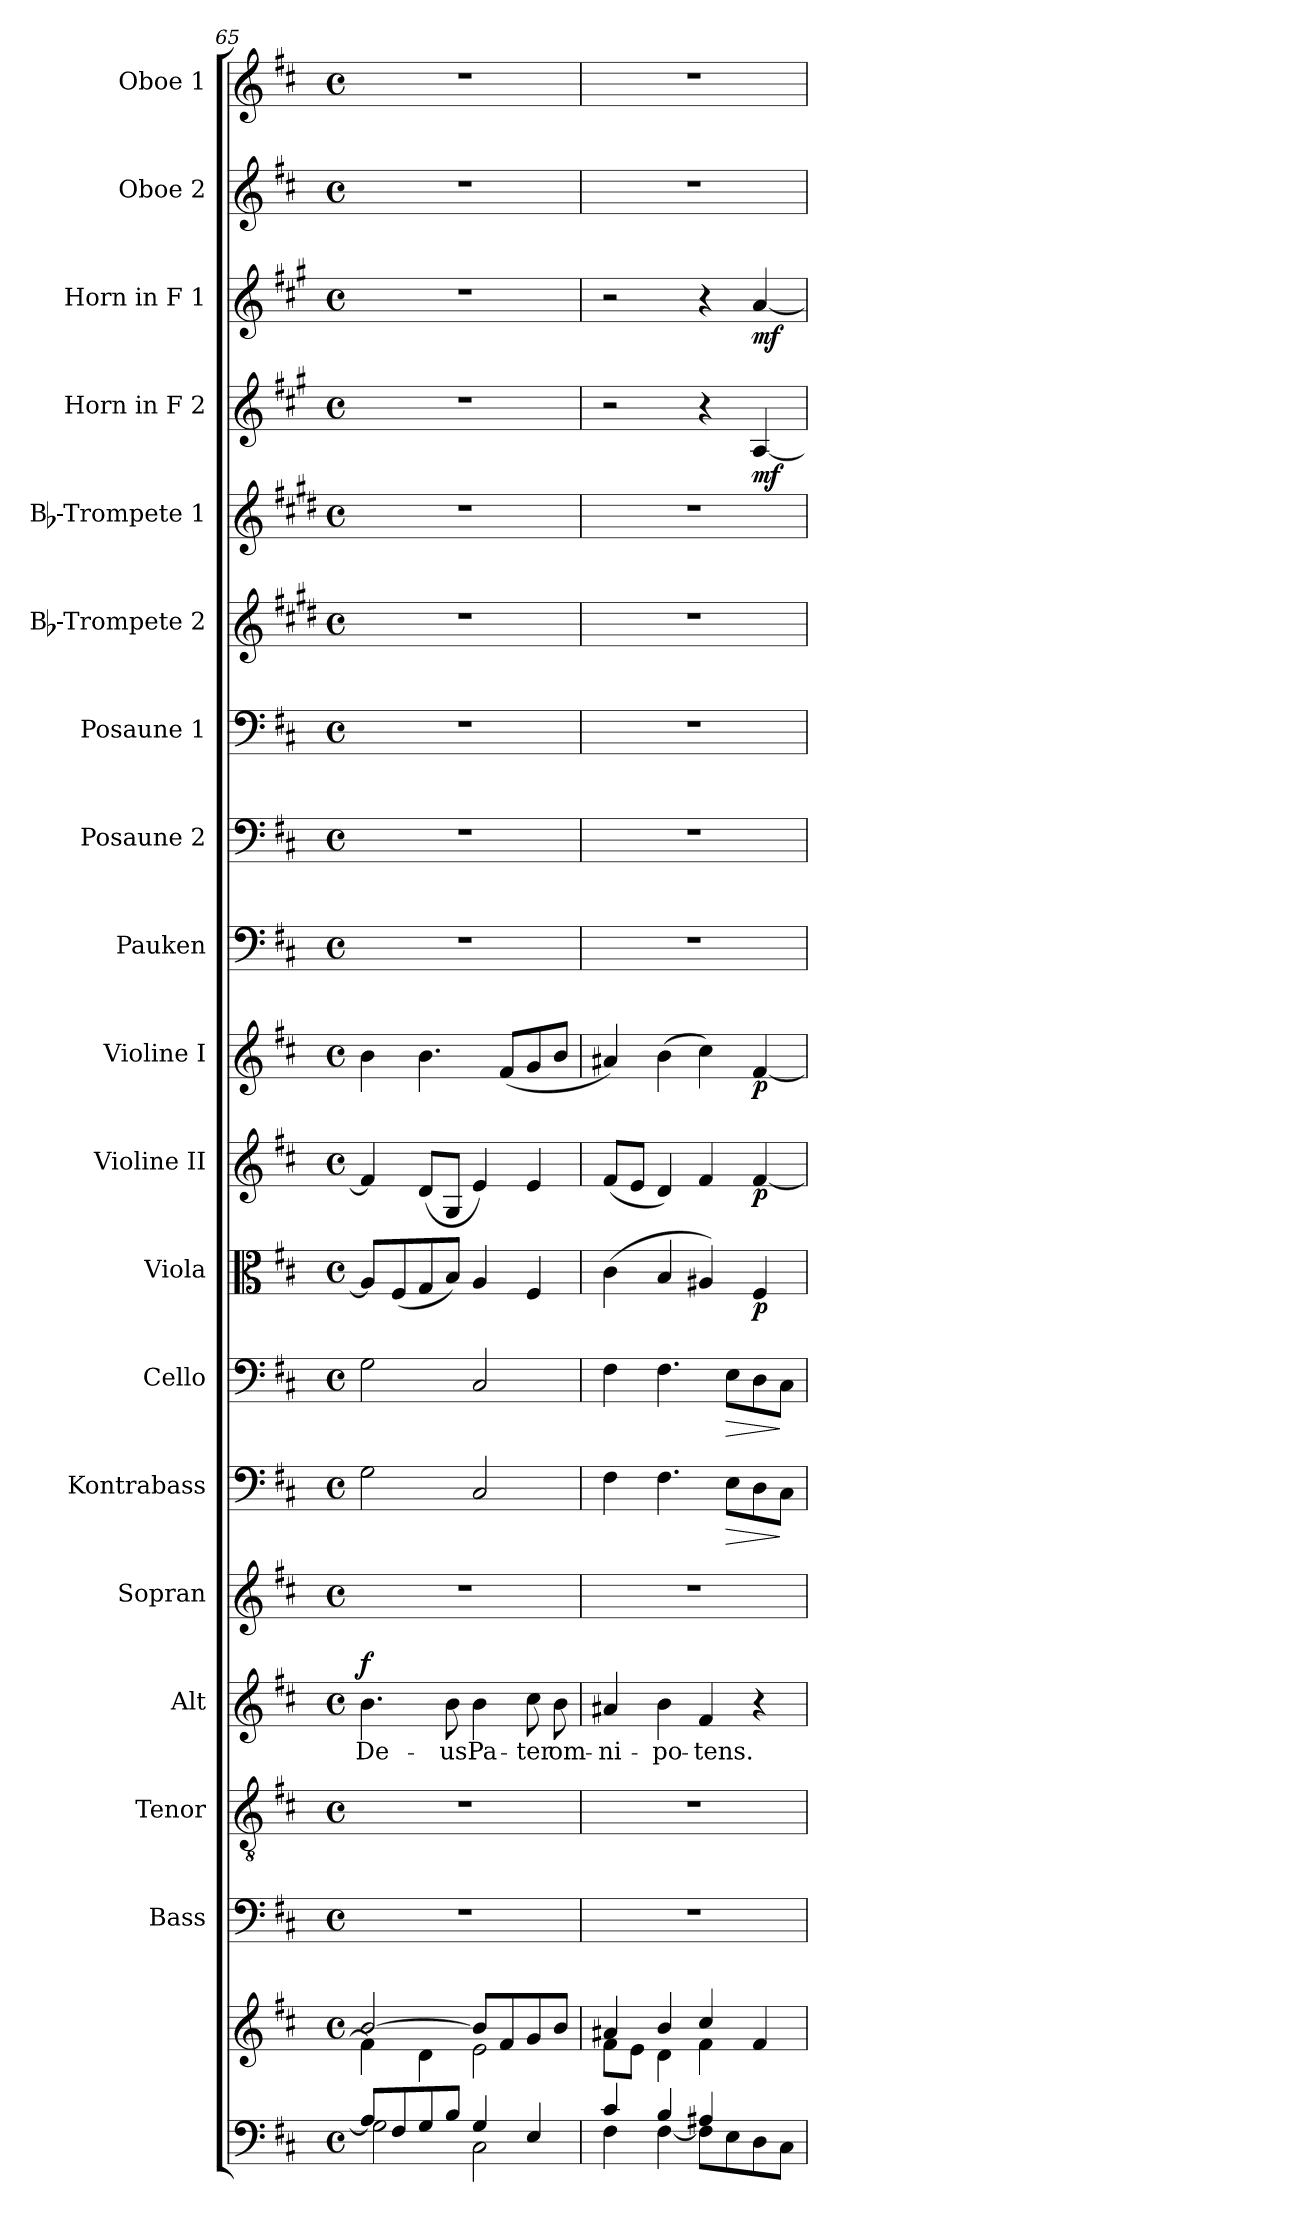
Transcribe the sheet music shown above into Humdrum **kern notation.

**kern	**kern	**kern	**kern	**kern	**text	**dynam	**kern	**kern	**dynam	**kern	**dynam	**kern	**dynam	**kern	**dynam	**kern	**dynam	**kern	**kern	**kern	**kern	**kern	**kern	**dynam	**kern	**dynam	**kern	**kern
*part19	*part19	*part18	*part17	*part16	*part16	*part16	*part15	*part14	*part14	*part13	*part13	*part12	*part12	*part11	*part11	*part10	*part10	*part9	*part8	*part7	*part6	*part5	*part4	*part4	*part3	*part3	*part2	*part1
*staff20	*staff19	*staff18	*staff17	*staff16	*staff16	*staff16	*staff15	*staff14	*staff14	*staff13	*staff13	*staff12	*staff12	*staff11	*staff11	*staff10	*staff10	*staff9	*staff8	*staff7	*staff6	*staff5	*staff4	*staff4	*staff3	*staff3	*staff2	*staff1
*	*	*I"Bass	*I"Tenor	*I"Alt	*	*	*I"Sopran	*I"Kontrabass	*	*I"Cello	*	*I"Viola	*	*I"Violine II	*	*I"Violine I	*	*I"Pauken	*I"Posaune 2	*I"Posaune 1	*I"Bb-Trompete 2	*I"Bb-Trompete 1	*I"Horn in F 2	*	*I"Horn in F 1	*	*I"Oboe 2	*I"Oboe 1
*	*	*I'B.	*I'T.	*I'A.	*	*	*I'S.	*I'Kb.	*	*	*	*I'Vla.	*	*I'Vl. II	*	*I'Vl. I	*	*I'Pk.	*I'Pos. 2	*I'Pos. 1	*I'Bb Trp. 2	*I'Bb Trp. 1	*	*	*	*	*I'Ob. 2	*I'Ob. 1
!!LO:PB:g=z
*clefF4	*clefG2	*clefF4	*clefGv2	*clefG2	*	*	*clefG2	*clefF4	*	*clefF4	*	*clefC3	*	*clefG2	*	*clefG2	*	*clefF4	*clefF4	*clefF4	*clefG2	*clefG2	*clefG2	*	*clefG2	*	*clefG2	*clefG2
*	*	*	*	*	*	*	*	*ITrd7c12	*	*	*	*	*	*	*	*	*	*	*	*	*ITrd1c2	*ITrd1c2	*ITrd4c7	*	*ITrd4c7	*	*	*
*k[f#c#]	*k[f#c#]	*k[f#c#]	*k[f#c#]	*k[f#c#]	*	*	*k[f#c#]	*k[f#c#]	*	*k[f#c#]	*	*k[f#c#]	*	*k[f#c#]	*	*k[f#c#]	*	*k[f#c#]	*k[f#c#]	*k[f#c#]	*k[f#c#]	*k[f#c#]	*k[f#c#]	*	*k[f#c#]	*	*k[f#c#]	*k[f#c#]
*D:	*D:	*D:	*D:	*D:	*	*	*D:	*D:	*	*D:	*	*D:	*	*D:	*	*D:	*	*D:	*D:	*D:	*D:	*D:	*D:	*	*D:	*	*D:	*D:
*M4/4	*M4/4	*M4/4	*M4/4	*M4/4	*	*	*M4/4	*M4/4	*	*M4/4	*	*M4/4	*	*M4/4	*	*M4/4	*	*M4/4	*M4/4	*M4/4	*M4/4	*M4/4	*M4/4	*	*M4/4	*	*M4/4	*M4/4
*met(c)	*met(c)	*met(c)	*met(c)	*met(c)	*	*	*met(c)	*met(c)	*	*met(c)	*	*met(c)	*	*met(c)	*	*met(c)	*	*met(c)	*met(c)	*met(c)	*met(c)	*met(c)	*met(c)	*	*met(c)	*	*met(c)	*met(c)
=65	=65	=65	=65	=65	=65	=65	=65	=65	=65	=65	=65	=65	=65	=65	=65	=65	=65	=65	=65	=65	=65	=65	=65	=65	=65	=65	=65	=65
*^	*^	*	*	*	*	*	*	*	*	*	*	*	*	*	*	*	*	*	*	*	*	*	*	*	*	*	*	*
!	!	!	!	!	!	!	!LO:LY:b	!LO:DY:a	!	!	!	!	!	!	!	!	!	!	!	!	!	!	!	!	!	!	!	!	!	!
8A/L]	2G\	[>2b/	4f#\]	1r	1r	4.b\	De-	f	1r	2GG\	.	2G\	.	8A/L]	.	4f#/]	.	4b\	.	1r	1r	1r	1r	1r	1r	.	1r	.	1r	1r
8F#/	.	.	.	.	.	.	.	.	.	.	.	.	.	(<8F#/	.	.	.	.	.	.	.	.	.	.	.	.	.	.	.	.
8G/	.	.	4d\	.	.	.	.	.	.	.	.	.	.	8G/	.	(<8d/L	.	4.b\	.	.	.	.	.	.	.	.	.	.	.	.
!	!	!	!	!	!	!	!LO:LY:b	!	!	!	!	!	!	!	!	!	!	!	!	!	!	!	!	!	!	!	!	!	!	!
8B/J	.	.	.	.	.	8b\	-us	.	.	.	.	.	.	8B/J)	.	8G/J	.	.	.	.	.	.	.	.	.	.	.	.	.	.
!	!	!	!	!	!	!	!LO:LY:b	!	!	!	!	!	!	!	!	!	!	!	!	!	!	!	!	!	!	!	!	!	!	!
4G/	2C#\	8b/L]	2e\	.	.	4b\	Pa-	.	.	2CC#/	.	2C#/	.	4A/	.	4e/)	.	.	.	.	.	.	.	.	.	.	.	.	.	.
.	.	8f#/	.	.	.	.	.	.	.	.	.	.	.	.	.	.	.	(<8f#/L	.	.	.	.	.	.	.	.	.	.	.	.
!	!	!	!	!	!	!	!LO:LY:b	!	!	!	!	!	!	!	!	!	!	!	!	!	!	!	!	!	!	!	!	!	!	!
4E/	.	8g/	.	.	.	8cc#\	-ter	.	.	.	.	.	.	4F#/	.	4e/	.	8g/	.	.	.	.	.	.	.	.	.	.	.	.
!	!	!	!	!	!	!	!LO:LY:b	!	!	!	!	!	!	!	!	!	!	!	!	!	!	!	!	!	!	!	!	!	!	!
.	.	8b/J	.	.	.	8b\	om-	.	.	.	.	.	.	.	.	.	.	8b/J	.	.	.	.	.	.	.	.	.	.	.	.
=66	=66	=66	=66	=66	=66	=66	=66	=66	=66	=66	=66	=66	=66	=66	=66	=66	=66	=66	=66	=66	=66	=66	=66	=66	=66	=66	=66	=66	=66	=66
!	!	!	!	!	!	!	!LO:LY:b	!	!	!	!	!	!	!	!	!	!	!	!	!	!	!	!	!	!	!	!	!	!	!
4c#/	4F#\	4a#X/	8f#\L	1r	1r	4a#X/	-ni-	.	1r	4FF#\	.	4F#\	.	(>4c#\	.	(<8f#/L	.	4a#X/)	.	1r	1r	1r	1r	1r	2r	.	2r	.	1r	1r
.	.	.	8e\J	.	.	.	.	.	.	.	.	.	.	.	.	8e/J	.	.	.	.	.	.	.	.	.	.	.	.	.	.
!	!	!	!	!	!	!	!LO:LY:b	!	!	!	!	!	!	!	!	!	!	!	!	!	!	!	!	!	!	!	!	!	!	!
4B/	[<4F#\	4b/	4d\	.	.	4b\	-po-	.	.	4.FF#\	.	4.F#\	.	4B/	.	4d/)	.	(>4b\	.	.	.	.	.	.	.	.	.	.	.	.
!	!	!	!	!	!	!	!LO:LY:b	!	!	!	!	!	!	!	!	!	!	!	!	!	!	!	!	!	!	!	!	!	!	!
4A#X/	8F#\L]	4cc#/	4f#\	.	.	4f#/	-tens.	.	.	.	.	.	.	4A#X/)	.	4f#/	.	4cc#\)	.	.	.	.	.	.	4r	.	4r	.	.	.
!	!	!	!	!	!	!	!	!	!	!	!LO:HP:b	!	!LO:HP:b	!	!	!	!	!	!	!	!	!	!	!	!	!	!	!	!	!
.	8E\	.	.	.	.	.	.	.	.	8EE\L	>	8E\L	>	.	.	.	.	.	.	.	.	.	.	.	.	.	.	.	.	.
!	!	!	!	!	!	!	!	!	!	!	!	!	!	!	!LO:DY:b	!	!LO:DY:b	!	!LO:DY:b	!	!	!	!	!	!	!LO:DY:b	!	!LO:DY:b	!	!
4ryy	8D\	4f#/	4ryy	.	.	4r	.	.	.	8DD\	.	8D\	.	4F#/	p	[4f#/	p	[4f#/	p	.	.	.	.	.	[4D/	mf	[4d/	mf	.	.
.	8C#\J	.	.	.	.	.	.	.	.	8CC#\J	]	8C#\J	]	.	.	.	.	.	.	.	.	.	.	.	.	.	.	.	.	.
*v	*v	*	*	*	*	*	*	*	*	*	*	*	*	*	*	*	*	*	*	*	*	*	*	*	*	*	*	*	*	*
*	*v	*v	*	*	*	*	*	*	*	*	*	*	*	*	*	*	*	*	*	*	*	*	*	*	*	*	*	*	*
=	=	=	=	=	=	=	=	=	=	=	=	=	=	=	=	=	=	=	=	=	=	=	=	=	=	=	=	=
*-	*-	*-	*-	*-	*-	*-	*-	*-	*-	*-	*-	*-	*-	*-	*-	*-	*-	*-	*-	*-	*-	*-	*-	*-	*-	*-	*-	*-
